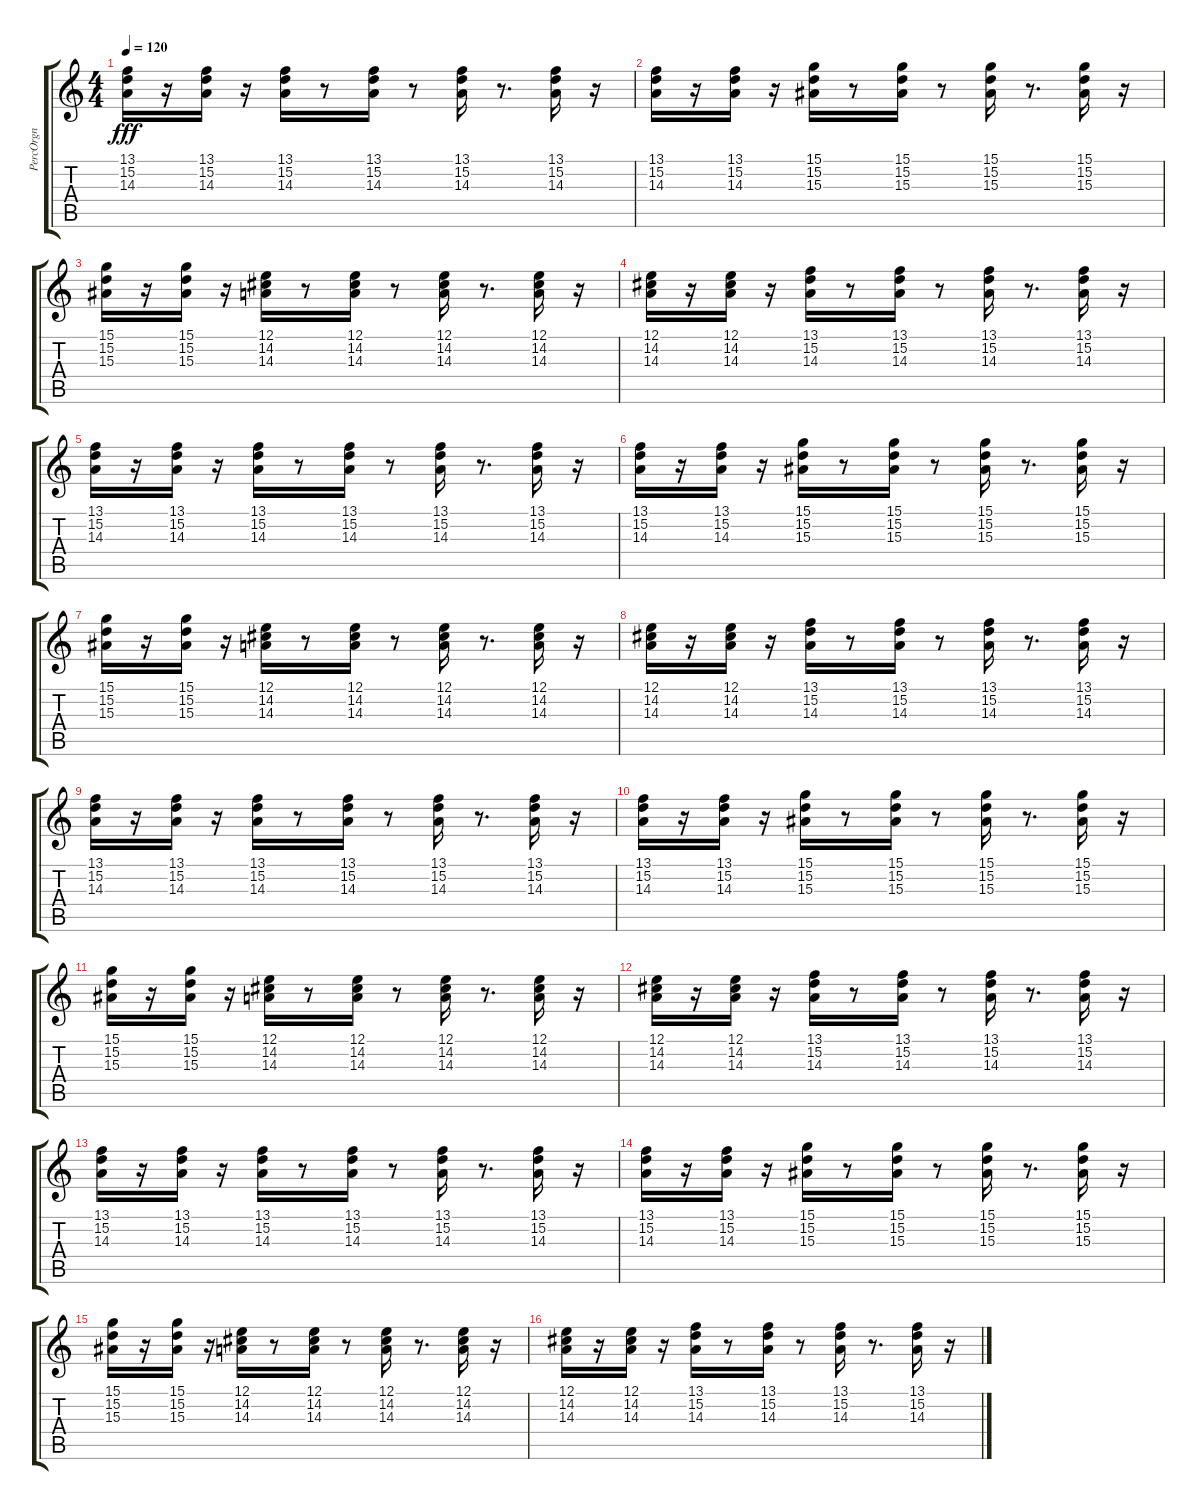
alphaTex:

\track ("PercOrgn" "PercOrgn") {instrument percussiveorgan}
\staff {score tabs}
\tuning (E4 B3 G3 D3 A2 E2) {hide}
\ts (4 4)
\tempo 120
\clef g2
\ks c
(13.1 15.2 14.3).16{dy fff} r.16 (13.1 15.2 14.3).16 r.16 (13.1 15.2 14.3).16 r.8 (13.1 15.2 14.3).16 r.8 (13.1 15.2 14.3).16 r.8{d} (13.1 15.2 14.3).16 r.16 |
(13.1 15.2 14.3).16 r.16 (13.1 15.2 14.3).16 r.16 (15.1 15.2 15.3).16 r.8 (15.1 15.2 15.3).16 r.8 (15.1 15.2 15.3).16 r.8{d} (15.1 15.2 15.3).16 r.16 |
(15.1 15.2 15.3).16 r.16 (15.1 15.2 15.3).16 r.16 (12.1 14.2 14.3).16 r.8 (12.1 14.2 14.3).16 r.8 (12.1 14.2 14.3).16 r.8{d} (12.1 14.2 14.3).16 r.16 |
(12.1 14.2 14.3).16 r.16 (12.1 14.2 14.3).16 r.16 (13.1 15.2 14.3).16 r.8 (13.1 15.2 14.3).16 r.8 (13.1 15.2 14.3).16 r.8{d} (13.1 15.2 14.3).16 r.16 |
(13.1 15.2 14.3).16 r.16 (13.1 15.2 14.3).16 r.16 (13.1 15.2 14.3).16 r.8 (13.1 15.2 14.3).16 r.8 (13.1 15.2 14.3).16 r.8{d} (13.1 15.2 14.3).16 r.16 |
(13.1 15.2 14.3).16 r.16 (13.1 15.2 14.3).16 r.16 (15.1 15.2 15.3).16 r.8 (15.1 15.2 15.3).16 r.8 (15.1 15.2 15.3).16 r.8{d} (15.1 15.2 15.3).16 r.16 |
(15.1 15.2 15.3).16 r.16 (15.1 15.2 15.3).16 r.16 (12.1 14.2 14.3).16 r.8 (12.1 14.2 14.3).16 r.8 (12.1 14.2 14.3).16 r.8{d} (12.1 14.2 14.3).16 r.16 |
(12.1 14.2 14.3).16 r.16 (12.1 14.2 14.3).16 r.16 (13.1 15.2 14.3).16 r.8 (13.1 15.2 14.3).16 r.8 (13.1 15.2 14.3).16 r.8{d} (13.1 15.2 14.3).16 r.16 |
(13.1 15.2 14.3).16 r.16 (13.1 15.2 14.3).16 r.16 (13.1 15.2 14.3).16 r.8 (13.1 15.2 14.3).16 r.8 (13.1 15.2 14.3).16 r.8{d} (13.1 15.2 14.3).16 r.16 |
(13.1 15.2 14.3).16 r.16 (13.1 15.2 14.3).16 r.16 (15.1 15.2 15.3).16 r.8 (15.1 15.2 15.3).16 r.8 (15.1 15.2 15.3).16 r.8{d} (15.1 15.2 15.3).16 r.16 |
(15.1 15.2 15.3).16 r.16 (15.1 15.2 15.3).16 r.16 (12.1 14.2 14.3).16 r.8 (12.1 14.2 14.3).16 r.8 (12.1 14.2 14.3).16 r.8{d} (12.1 14.2 14.3).16 r.16 |
(12.1 14.2 14.3).16 r.16 (12.1 14.2 14.3).16 r.16 (13.1 15.2 14.3).16 r.8 (13.1 15.2 14.3).16 r.8 (13.1 15.2 14.3).16 r.8{d} (13.1 15.2 14.3).16 r.16 |
(13.1 15.2 14.3).16 r.16 (13.1 15.2 14.3).16 r.16 (13.1 15.2 14.3).16 r.8 (13.1 15.2 14.3).16 r.8 (13.1 15.2 14.3).16 r.8{d} (13.1 15.2 14.3).16 r.16 |
(13.1 15.2 14.3).16 r.16 (13.1 15.2 14.3).16 r.16 (15.1 15.2 15.3).16 r.8 (15.1 15.2 15.3).16 r.8 (15.1 15.2 15.3).16 r.8{d} (15.1 15.2 15.3).16 r.16 |
(15.1 15.2 15.3).16 r.16 (15.1 15.2 15.3).16 r.16 (12.1 14.2 14.3).16 r.8 (12.1 14.2 14.3).16 r.8 (12.1 14.2 14.3).16 r.8{d} (12.1 14.2 14.3).16 r.16 |
(12.1 14.2 14.3).16 r.16 (12.1 14.2 14.3).16 r.16 (13.1 15.2 14.3).16 r.8 (13.1 15.2 14.3).16 r.8 (13.1 15.2 14.3).16 r.8{d} (13.1 15.2 14.3).16 r.16
